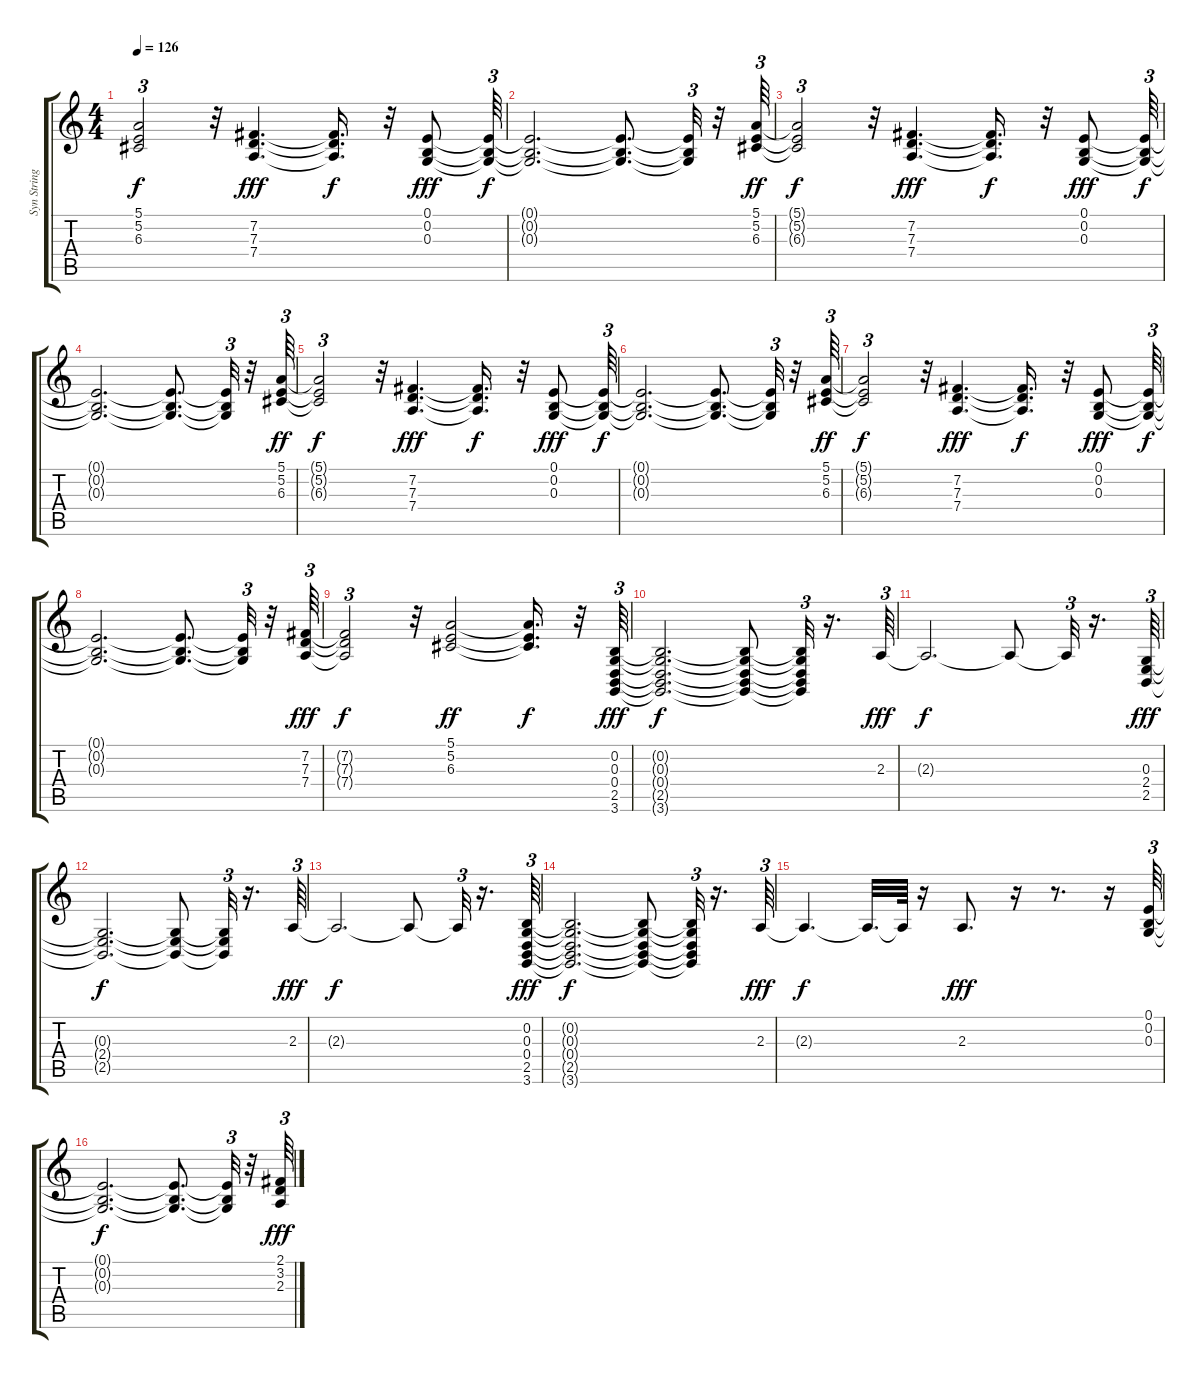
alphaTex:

\track ("Syn Strings 1" "Syn String") {instrument synthstrings1}
\staff {score tabs}
\tuning (E4 B3 G3 D3 A2 E2) {hide}
\ts (4 4)
\tempo 126
\clef g2
\ks c
(5.1{t} 5.2{t} 6.3{t}).2{tu (3 2) dy f} r.32 (7.2 7.3 7.4).4{d dy fff} (7.2{t} 7.3{t} 7.4{t}).16{d dy f} r.32 (0.1 0.2 0.3).8{dy fff} (0.1{t} 0.2{t} 0.3{t}).64{tu (3 2) dy f} |
(0.1{t} 0.2{t} 0.3{t}).2{d} (0.1{t} 0.2{t} 0.3{t}).8{d} (0.1{t} 0.2{t} 0.3{t}).32{tu (3 2)} r.32 (5.1 5.2 6.3).64{tu (3 2) dy ff} |
(5.1{t} 5.2{t} 6.3{t}).2{tu (3 2) dy f} r.32 (7.2 7.3 7.4).4{d dy fff} (7.2{t} 7.3{t} 7.4{t}).16{d dy f} r.32 (0.1 0.2 0.3).8{dy fff} (0.1{t} 0.2{t} 0.3{t}).64{tu (3 2) dy f} |
(0.1{t} 0.2{t} 0.3{t}).2{d} (0.1{t} 0.2{t} 0.3{t}).8{d} (0.1{t} 0.2{t} 0.3{t}).32{tu (3 2)} r.32 (5.1 5.2 6.3).64{tu (3 2) dy ff} |
(5.1{t} 5.2{t} 6.3{t}).2{tu (3 2) dy f} r.32 (7.2 7.3 7.4).4{d dy fff} (7.2{t} 7.3{t} 7.4{t}).16{d dy f} r.32 (0.1 0.2 0.3).8{dy fff} (0.1{t} 0.2{t} 0.3{t}).64{tu (3 2) dy f} |
(0.1{t} 0.2{t} 0.3{t}).2{d} (0.1{t} 0.2{t} 0.3{t}).8{d} (0.1{t} 0.2{t} 0.3{t}).32{tu (3 2)} r.32 (5.1 5.2 6.3).64{tu (3 2) dy ff} |
(5.1{t} 5.2{t} 6.3{t}).2{tu (3 2) dy f} r.32 (7.2 7.3 7.4).4{d dy fff} (7.2{t} 7.3{t} 7.4{t}).16{d dy f} r.32 (0.1 0.2 0.3).8{dy fff} (0.1{t} 0.2{t} 0.3{t}).64{tu (3 2) dy f} |
(0.1{t} 0.2{t} 0.3{t}).2{d} (0.1{t} 0.2{t} 0.3{t}).8{d} (0.1{t} 0.2{t} 0.3{t}).32{tu (3 2)} r.32 (7.2 7.3 7.4).64{tu (3 2) dy fff} |
(7.2{t} 7.3{t} 7.4{t}).2{tu (3 2) dy f} r.32 (5.1 5.2 6.3).2{dy ff} (5.1{t} 5.2{t} 6.3{t}).16{d dy f} r.32 (0.2 0.3 0.4 2.5 3.6).64{tu (3 2) dy fff} |
(0.2{t} 0.3{t} 0.4{t} 2.5{t} 3.6{t}).2{d dy f} (0.2{t} 0.3{t} 0.4{t} 2.5{t} 3.6{t}).8 (0.2{t} 0.3{t} 0.4{t} 2.5{t} 3.6{t}).32{tu (3 2)} r.16{d} 2.3.64{tu (3 2) dy fff} |
2.3{t}.2{d dy f} 2.3{t}.8 2.3{t}.32{tu (3 2)} r.16{d} (0.3 2.4 2.5).64{tu (3 2) dy fff} |
(0.3{t} 2.4{t} 2.5{t}).2{d dy f} (0.3{t} 2.4{t} 2.5{t}).8 (0.3{t} 2.4{t} 2.5{t}).32{tu (3 2)} r.16{d} 2.3.64{tu (3 2) dy fff} |
2.3{t}.2{d dy f} 2.3{t}.8 2.3{t}.32{tu (3 2)} r.16{d} (0.2 0.3 0.4 2.5 3.6).64{tu (3 2) dy fff} |
(0.2{t} 0.3{t} 0.4{t} 2.5{t} 3.6{t}).2{d dy f} (0.2{t} 0.3{t} 0.4{t} 2.5{t} 3.6{t}).8 (0.2{t} 0.3{t} 0.4{t} 2.5{t} 3.6{t}).32{tu (3 2)} r.16{d} 2.3.64{tu (3 2) dy fff} |
2.3{t}.4{d dy f} 2.3{t}.32{d} 2.3{t}.64 r.16 2.3.8{d dy fff} r.16 r.8{d} r.16 (0.1 0.2 0.3).64{tu (3 2)} |
(0.1{t} 0.2{t} 0.3{t}).2{d dy f} (0.1{t} 0.2{t} 0.3{t}).8{d} (0.1{t} 0.2{t} 0.3{t}).32{tu (3 2)} r.32 (2.1 3.2 2.3).64{tu (3 2) dy fff}
